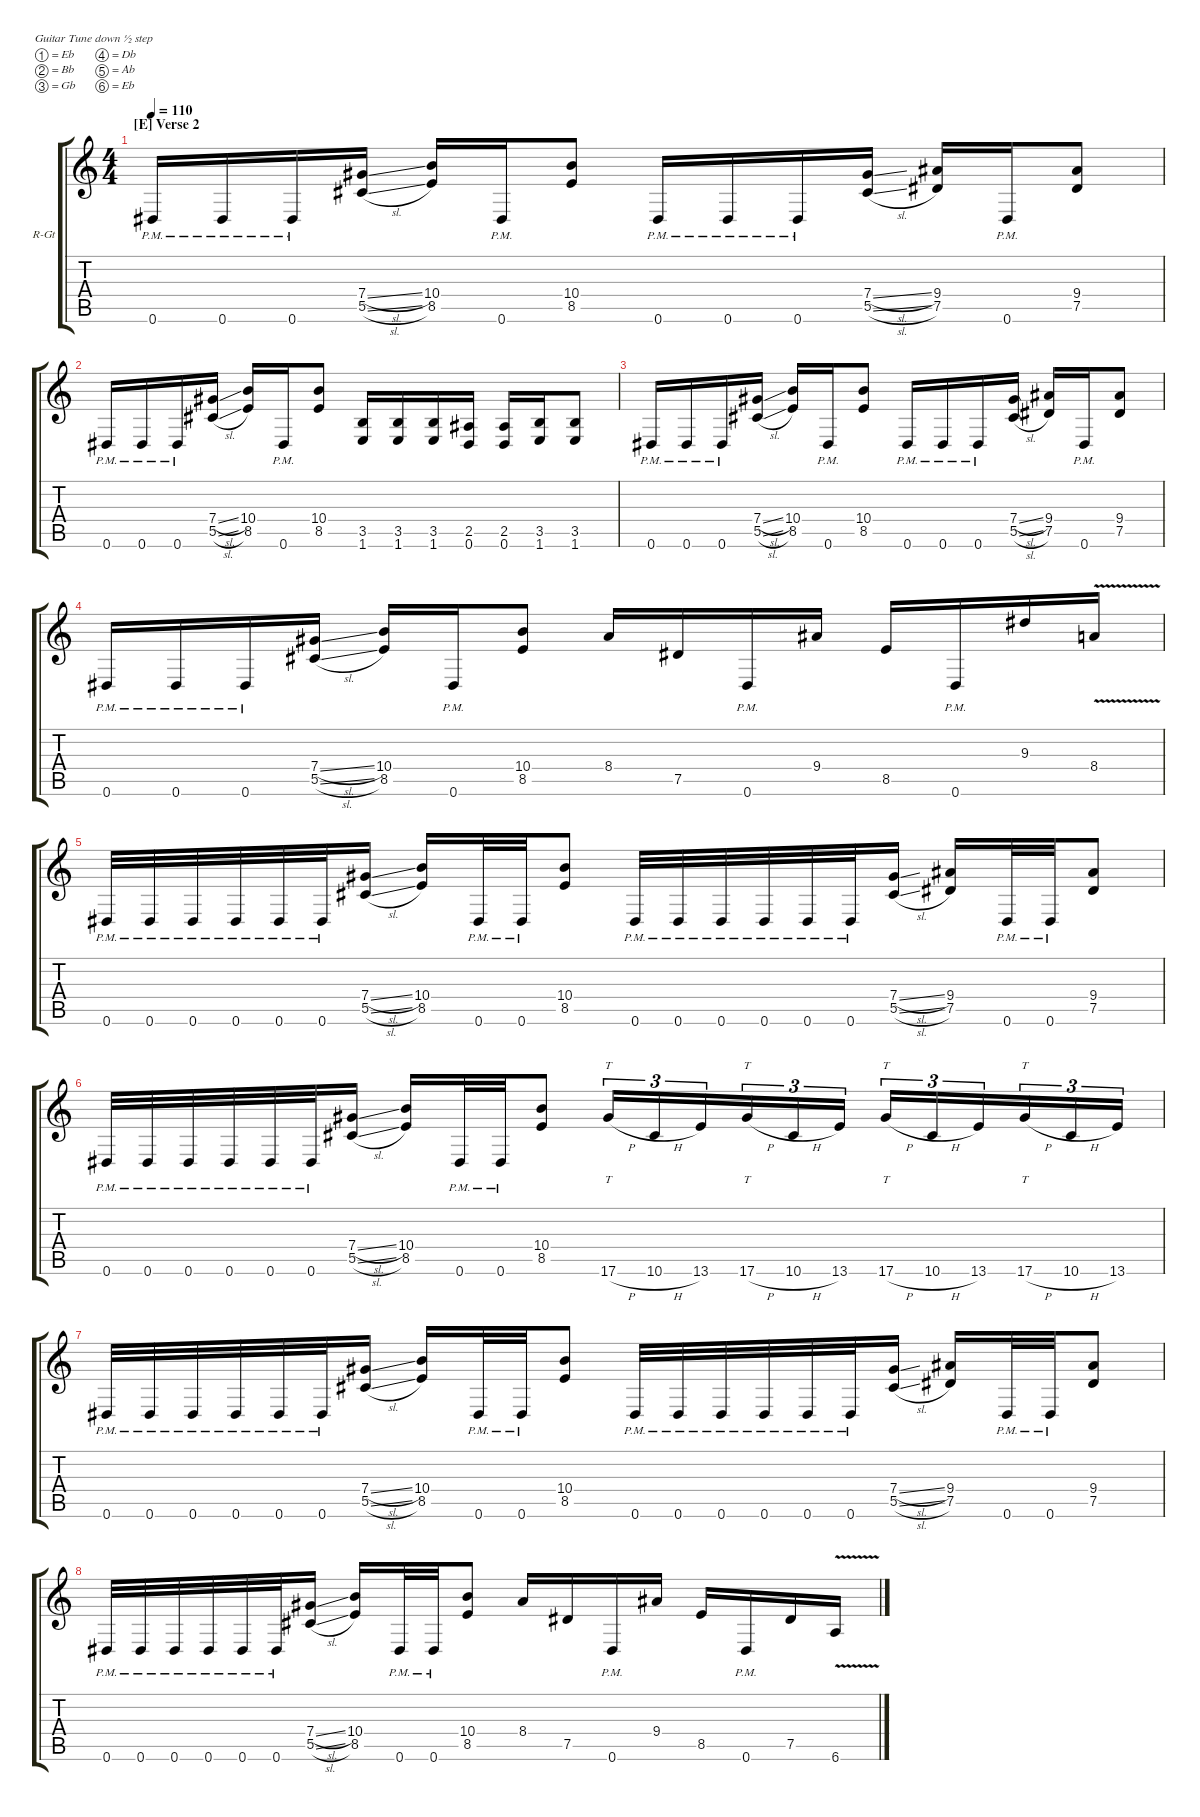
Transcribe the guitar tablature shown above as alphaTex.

\hideDynamics
\bracketExtendMode groupsimilarinstruments
\firstSystemTrackNameOrientation horizontal
\otherSystemsTrackNameOrientation horizontal
\track ("Guillermo Izquierdo - Rythm Guitar" "R-Gt") {instrument distortionguitar}
\staff {score tabs}
\tuning (Eb4 Bb3 Gb3 Db3 Ab2 Eb2)
\ts (4 4)
\section ("E" "Verse 2")
\tempo 110
\clef g2
\ks c
0.6{pm}.16{dy f} 0.6{pm}.16 0.6{pm}.16 (7.4{sl} 5.5{sl}).16 (10.4 8.5).16 0.6{pm}.16 (10.4 8.5).8 0.6{pm}.16 0.6{pm}.16 0.6{pm}.16 (7.4{sl} 5.5{sl}).16 (9.4 7.5).16 0.6{pm}.16 (9.4 7.5).8 |
0.6{pm}.16 0.6{pm}.16 0.6{pm}.16 (7.4{sl} 5.5{sl}).16 (10.4 8.5).16 0.6{pm}.16 (10.4 8.5).8 (3.5 1.6).16 (3.5 1.6).16 (3.5 1.6).16 (2.5 0.6).16 (2.5 0.6).16 (1.6 3.5).16 (1.6 3.5).8 |
0.6{pm}.16 0.6{pm}.16 0.6{pm}.16 (7.4{sl} 5.5{sl}).16 (10.4 8.5).16 0.6{pm}.16 (10.4 8.5).8 0.6{pm}.16 0.6{pm}.16 0.6{pm}.16 (7.4{sl} 5.5{sl}).16 (9.4 7.5).16 0.6{pm}.16 (9.4 7.5).8 |
0.6{pm}.16 0.6{pm}.16 0.6{pm}.16 (7.4{sl} 5.5{sl}).16 (10.4 8.5).16 0.6{pm}.16 (10.4 8.5).8 8.4.16 7.5.16 0.6{pm}.16 9.4.16 8.5.16 0.6{pm}.16 9.3.16 8.4{v}.16 |
0.6{pm}.32 0.6{pm}.32 0.6{pm}.32 0.6{pm}.32 0.6{pm}.32 0.6{pm}.32 (7.4{sl} 5.5{sl}).16 (10.4 8.5).16 0.6{pm}.32 0.6{pm}.32 (10.4 8.5).8 0.6{pm}.32 0.6{pm}.32 0.6{pm}.32 0.6{pm}.32 0.6{pm}.32 0.6{pm}.32 (7.4{sl} 5.5{sl}).16 (9.4 7.5).16 0.6{pm}.32 0.6{pm}.32 (9.4 7.5).8 |
0.6{pm}.32 0.6{pm}.32 0.6{pm}.32 0.6{pm}.32 0.6{pm}.32 0.6{pm}.32 (7.4{sl} 5.5{sl}).16 (10.4 8.5).16 0.6{pm}.32 0.6{pm}.32 (10.4 8.5).8 17.6{h}.16{tt tu (3 2)} 10.6{h}.16{tu (3 2)} 13.6.16{tu (3 2) beam merge} 17.6{h}.16{tt tu (3 2)} 10.6{h}.16{tu (3 2)} 13.6.16{tu (3 2)} 17.6{h}.16{tt tu (3 2)} 10.6{h}.16{tu (3 2)} 13.6.16{tu (3 2) beam merge} 17.6{h}.16{tt tu (3 2)} 10.6{h}.16{tu (3 2)} 13.6.16{tu (3 2)} |
0.6{pm}.32 0.6{pm}.32 0.6{pm}.32 0.6{pm}.32 0.6{pm}.32 0.6{pm}.32 (7.4{sl} 5.5{sl}).16 (10.4 8.5).16 0.6{pm}.32 0.6{pm}.32 (10.4 8.5).8 0.6{pm}.32 0.6{pm}.32 0.6{pm}.32 0.6{pm}.32 0.6{pm}.32 0.6{pm}.32 (7.4{sl} 5.5{sl}).16 (9.4 7.5).16 0.6{pm}.32 0.6{pm}.32 (9.4 7.5).8 |
0.6{pm}.32 0.6{pm}.32 0.6{pm}.32 0.6{pm}.32 0.6{pm}.32 0.6{pm}.32 (7.4{sl} 5.5{sl}).16 (10.4 8.5).16 0.6{pm}.32 0.6{pm}.32 (10.4 8.5).8 8.4.16 7.5.16 0.6{pm}.16 9.4.16 8.5.16 0.6{pm}.16 7.5.16 6.6{v}.16
